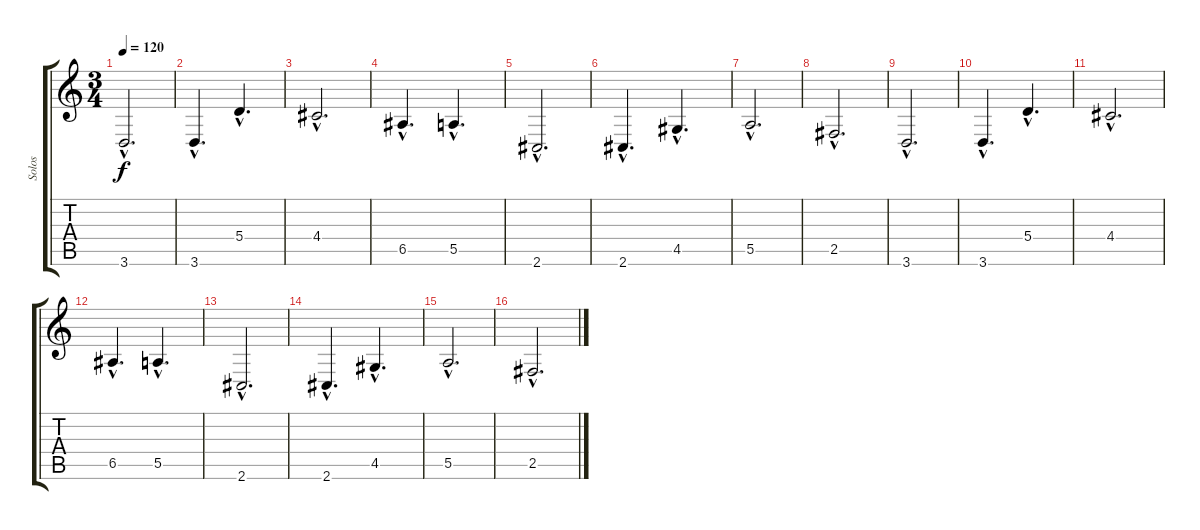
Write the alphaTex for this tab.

\track ("Solos" "Solos") {instrument distortionguitar}
\staff {score tabs}
\tuning (B3 Gb3 D3 A2 E2 B1) {hide}
\ts (3 4)
\tempo 120
\clef g2
\ks c
3.6{hac}.2{d dy f} |
3.6{hac}.4{d} 5.4{hac}.4{d} |
4.4{hac}.2{d} |
6.5{hac}.4{d} 5.5{hac}.4{d} |
2.6{hac}.2{d} |
2.6{hac}.4{d} 4.5{hac}.4{d} |
5.5{hac}.2{d} |
2.5{hac}.2{d} |
3.6{hac}.2{d} |
3.6{hac}.4{d} 5.4{hac}.4{d} |
4.4{hac}.2{d} |
6.5{hac}.4{d} 5.5{hac}.4{d} |
2.6{hac}.2{d} |
2.6{hac}.4{d} 4.5{hac}.4{d} |
5.5{hac}.2{d} |
2.5{hac}.2{d}
